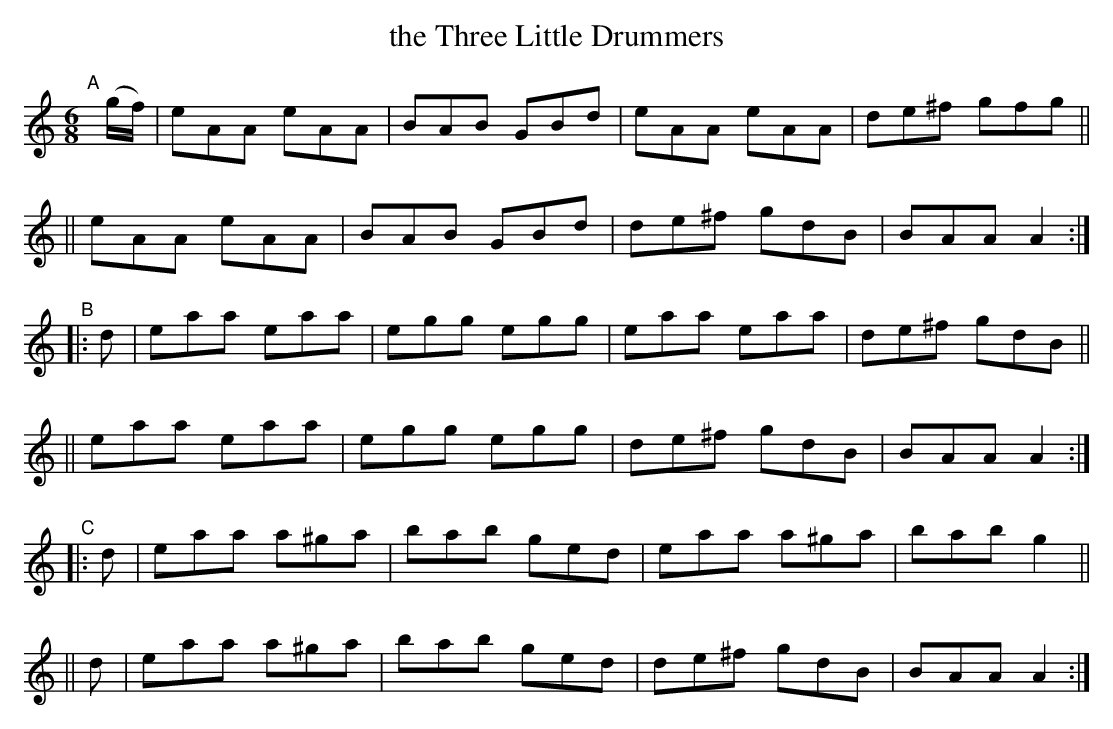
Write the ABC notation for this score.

X:1
T: the Three Little Drummers
M: 6/8
L: 1/8
K: Am
"^A"[|] (g/f/) \
|  eAA eAA | BAB GBd | eAA eAA | de^f gfg ||
|| eAA eAA | BAB GBd | de^f gdB | BAA A2 :|
"^B"|: d \
|  eaa eaa | egg egg | eaa eaa | de^f gdB ||
|| eaa eaa | egg egg | de^f gdB | BAA A2 :|
"^C"\
|: d | eaa a^ga | bab ged | eaa a^ga | bab g2 ||
|| d | eaa a^ga | bab ged | de^f gdB | BAA A2 :|
